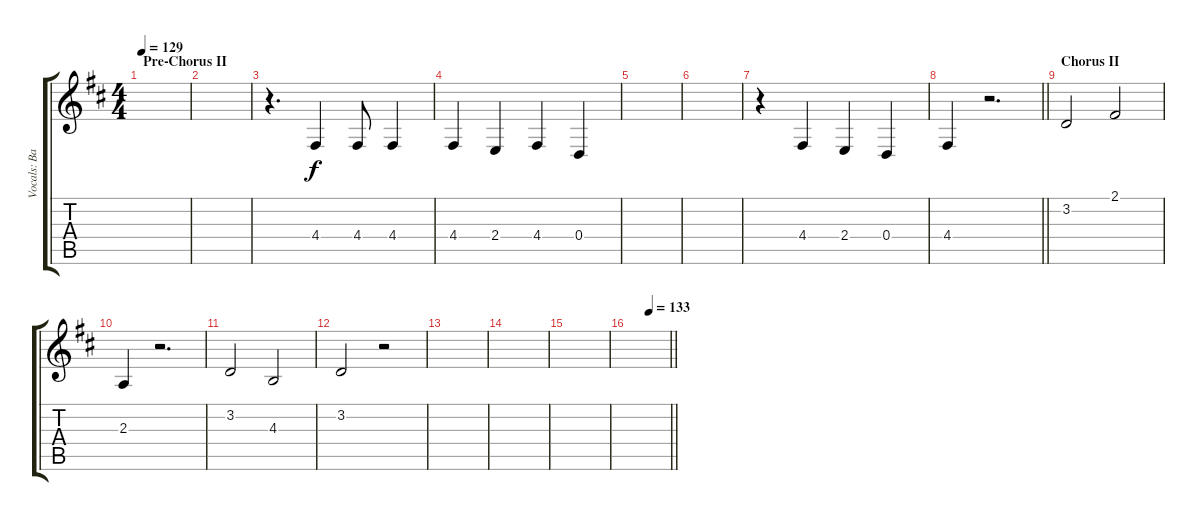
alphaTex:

\track ("Vocals: Band" "Vocals: Ba") {instrument choiraahs}
\staff {score tabs}
\tuning (E4 B3 G3 D3 A2 E2) {hide}
\ts (4 4)
\section ("" "Pre-Chorus II")
\tempo 129
\clef g2
\ks d
|
|
r.4{d} 4.4.4 4.4.8 4.4.4 |
4.4.4 2.4.4 4.4.4 0.4.4 |
|
|
r.4 4.4.4 2.4.4 0.4.4 |
\barLineRight lightlight
4.4.4 r.2{d} |
\section ("" "Chorus II")
3.2.2 2.1.2 |
2.3.4 r.2{d} |
3.2.2 4.3.2 |
3.2.2 r.2 |
|
|
|
\tempo (133 0.5)
\barLineRight lightlight
